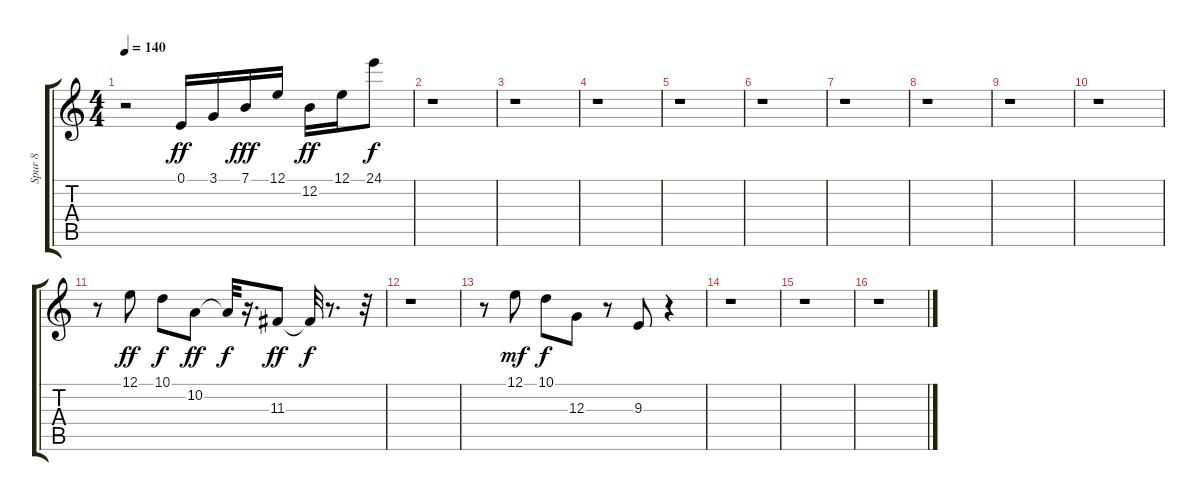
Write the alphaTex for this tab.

\track ("Spur 8" "Spur 8") {instrument brasssection}
\staff {score tabs}
\tuning (E4 B3 G3 D3 A2 E2) {hide}
\ts (4 4)
\tempo 140
\clef g2
\ks c
r.2{dy f} 0.1.16{dy ff} 3.1.16 7.1.16{dy fff} 12.1.16 12.2.16{dy ff} 12.1.16 24.1.8{dy f} |
r.1 |
r.1 |
r.1 |
r.1 |
r.1 |
r.1 |
r.1 |
r.1 |
r.1 |
r.8 12.1.8{dy ff} 10.1.8{dy f} 10.2.8{dy ff} 10.2{t}.32{dy f} r.16{d} 11.3.8{dy ff} 11.3{t}.32{dy f} r.8{d} r.32 |
r.1 |
r.8 12.1.8{dy mf} 10.1.8{dy f} 12.3.8 r.8 9.3.8 r.4 |
r.1 |
r.1 |
r.1
